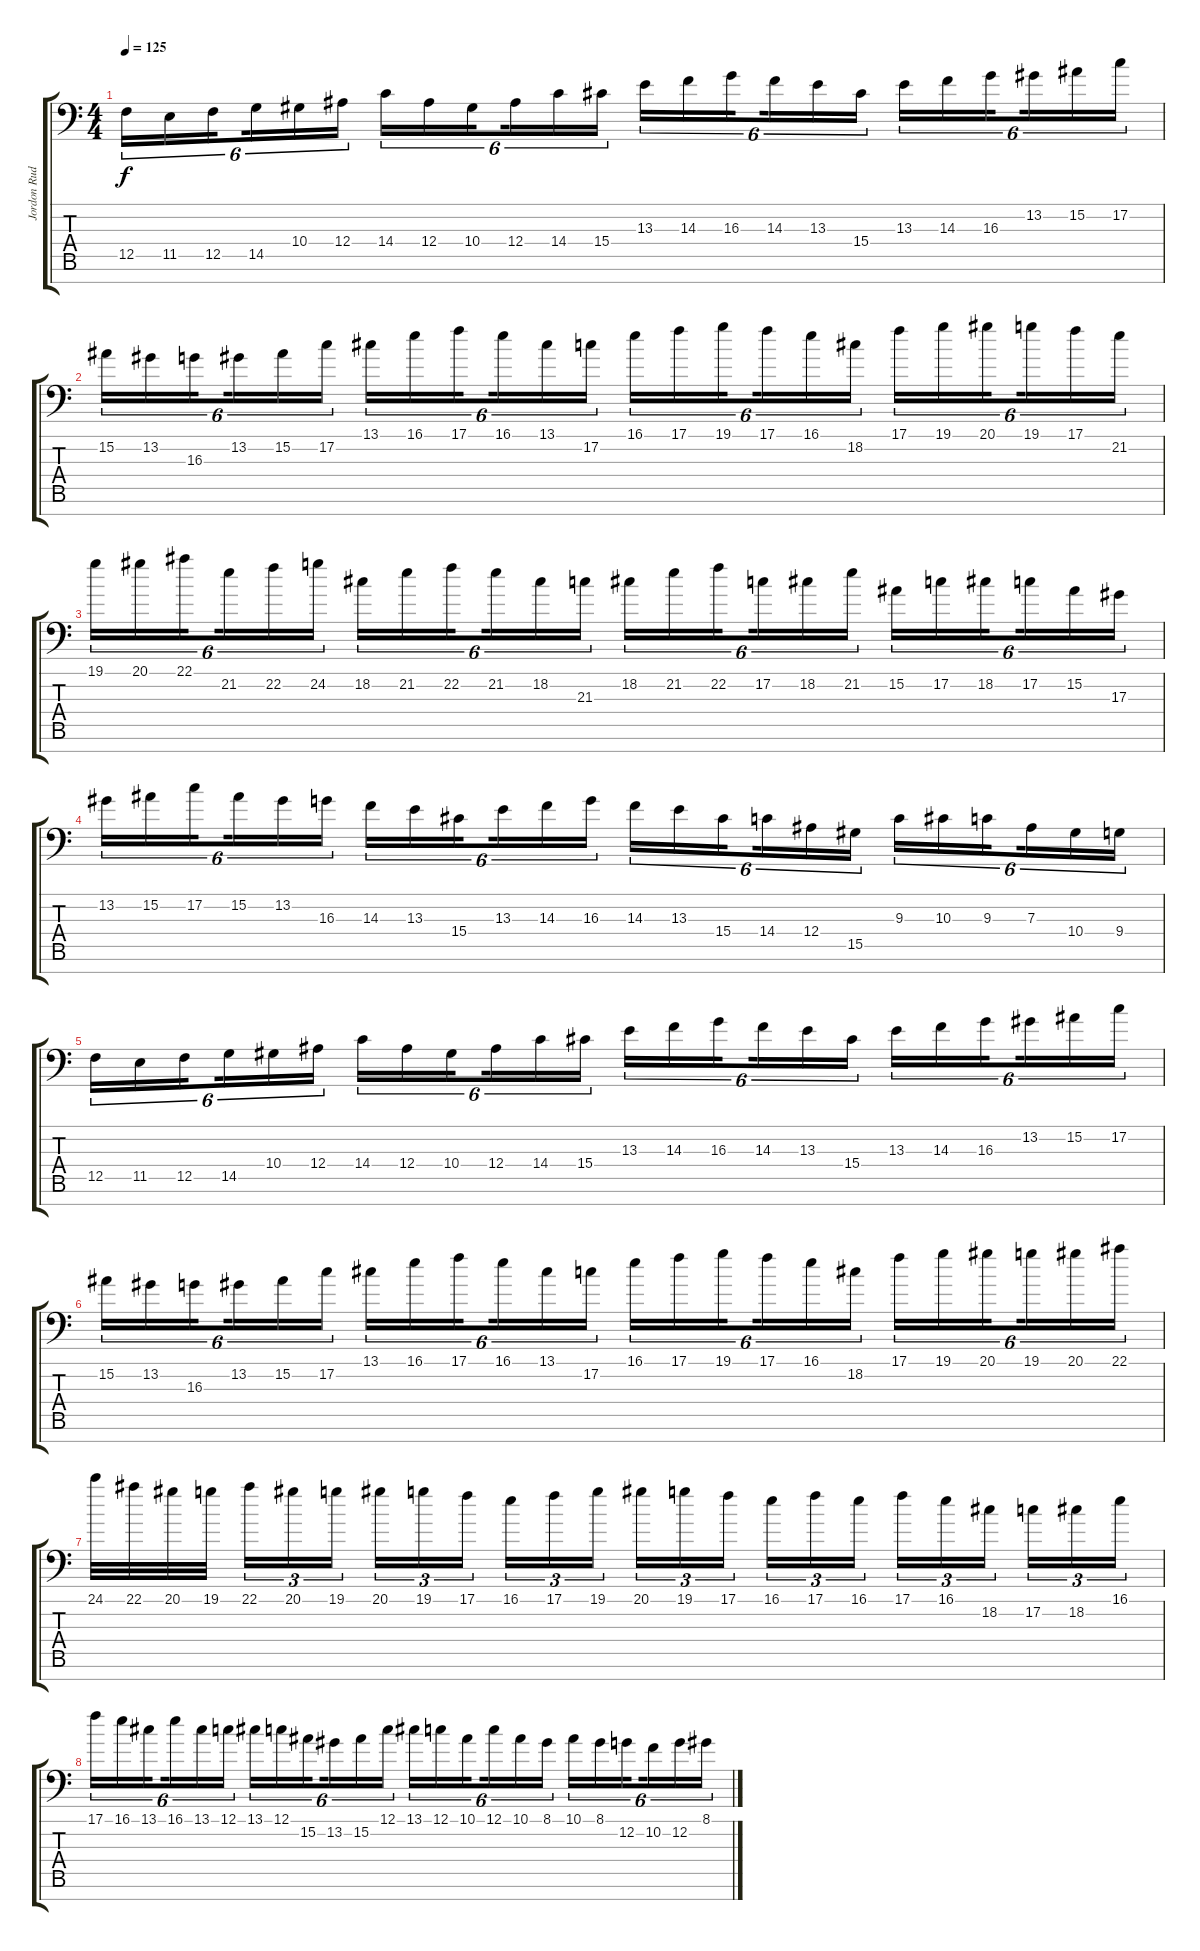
\track ("Jordon Rudess" "Jordon Rud") {instrument synthstrings1}
\staff {score tabs}
\tuning (C4 G3 Eb3 Bb2 F2 C2 G1) {hide}
\ts (4 4)
\tempo 125
\clef f4
\ks c
12.5.16{tu (6 4) dy f} 11.5.16{tu (6 4)} 12.5.16{tu (6 4) beam splitsecondary} 14.5.16{tu (6 4)} 10.4.16{tu (6 4)} 12.4.16{tu (6 4)} 14.4.16{tu (6 4)} 12.4.16{tu (6 4)} 10.4.16{tu (6 4) beam splitsecondary} 12.4.16{tu (6 4)} 14.4.16{tu (6 4)} 15.4.16{tu (6 4)} 13.3.16{tu (6 4)} 14.3.16{tu (6 4)} 16.3.16{tu (6 4) beam splitsecondary} 14.3.16{tu (6 4)} 13.3.16{tu (6 4)} 15.4.16{tu (6 4)} 13.3.16{tu (6 4)} 14.3.16{tu (6 4)} 16.3.16{tu (6 4) beam splitsecondary} 13.2.16{tu (6 4)} 15.2.16{tu (6 4)} 17.2.16{tu (6 4)} |
15.2.16{tu (6 4)} 13.2.16{tu (6 4)} 16.3.16{tu (6 4) beam splitsecondary} 13.2.16{tu (6 4)} 15.2.16{tu (6 4)} 17.2.16{tu (6 4)} 13.1.16{tu (6 4)} 16.1.16{tu (6 4)} 17.1.16{tu (6 4) beam splitsecondary} 16.1.16{tu (6 4)} 13.1.16{tu (6 4)} 17.2.16{tu (6 4)} 16.1.16{tu (6 4)} 17.1.16{tu (6 4)} 19.1.16{tu (6 4) beam splitsecondary} 17.1.16{tu (6 4)} 16.1.16{tu (6 4)} 18.2.16{tu (6 4)} 17.1.16{tu (6 4)} 19.1.16{tu (6 4)} 20.1.16{tu (6 4) beam splitsecondary} 19.1.16{tu (6 4)} 17.1.16{tu (6 4)} 21.2.16{tu (6 4)} |
19.1.16{tu (6 4)} 20.1.16{tu (6 4)} 22.1.16{tu (6 4) beam splitsecondary} 21.2.16{tu (6 4)} 22.2.16{tu (6 4)} 24.2.16{tu (6 4)} 18.2.16{tu (6 4)} 21.2.16{tu (6 4)} 22.2.16{tu (6 4) beam splitsecondary} 21.2.16{tu (6 4)} 18.2.16{tu (6 4)} 21.3.16{tu (6 4)} 18.2.16{tu (6 4)} 21.2.16{tu (6 4)} 22.2.16{tu (6 4) beam splitsecondary} 17.2.16{tu (6 4)} 18.2.16{tu (6 4)} 21.2.16{tu (6 4)} 15.2.16{tu (6 4)} 17.2.16{tu (6 4)} 18.2.16{tu (6 4) beam splitsecondary} 17.2.16{tu (6 4)} 15.2.16{tu (6 4)} 17.3.16{tu (6 4)} |
13.2.16{tu (6 4)} 15.2.16{tu (6 4)} 17.2.16{tu (6 4) beam splitsecondary} 15.2.16{tu (6 4)} 13.2.16{tu (6 4)} 16.3.16{tu (6 4)} 14.3.16{tu (6 4)} 13.3.16{tu (6 4)} 15.4.16{tu (6 4) beam splitsecondary} 13.3.16{tu (6 4)} 14.3.16{tu (6 4)} 16.3.16{tu (6 4)} 14.3.16{tu (6 4)} 13.3.16{tu (6 4)} 15.4.16{tu (6 4) beam splitsecondary} 14.4.16{tu (6 4)} 12.4.16{tu (6 4)} 15.5.16{tu (6 4)} 9.3.16{tu (6 4)} 10.3.16{tu (6 4)} 9.3.16{tu (6 4) beam splitsecondary} 7.3.16{tu (6 4)} 10.4.16{tu (6 4)} 9.4.16{tu (6 4)} |
12.5.16{tu (6 4)} 11.5.16{tu (6 4)} 12.5.16{tu (6 4) beam splitsecondary} 14.5.16{tu (6 4)} 10.4.16{tu (6 4)} 12.4.16{tu (6 4)} 14.4.16{tu (6 4)} 12.4.16{tu (6 4)} 10.4.16{tu (6 4) beam splitsecondary} 12.4.16{tu (6 4)} 14.4.16{tu (6 4)} 15.4.16{tu (6 4)} 13.3.16{tu (6 4)} 14.3.16{tu (6 4)} 16.3.16{tu (6 4) beam splitsecondary} 14.3.16{tu (6 4)} 13.3.16{tu (6 4)} 15.4.16{tu (6 4)} 13.3.16{tu (6 4)} 14.3.16{tu (6 4)} 16.3.16{tu (6 4) beam splitsecondary} 13.2.16{tu (6 4)} 15.2.16{tu (6 4)} 17.2.16{tu (6 4)} |
15.2.16{tu (6 4)} 13.2.16{tu (6 4)} 16.3.16{tu (6 4) beam splitsecondary} 13.2.16{tu (6 4)} 15.2.16{tu (6 4)} 17.2.16{tu (6 4)} 13.1.16{tu (6 4)} 16.1.16{tu (6 4)} 17.1.16{tu (6 4) beam splitsecondary} 16.1.16{tu (6 4)} 13.1.16{tu (6 4)} 17.2.16{tu (6 4)} 16.1.16{tu (6 4)} 17.1.16{tu (6 4)} 19.1.16{tu (6 4) beam splitsecondary} 17.1.16{tu (6 4)} 16.1.16{tu (6 4)} 18.2.16{tu (6 4)} 17.1.16{tu (6 4)} 19.1.16{tu (6 4)} 20.1.16{tu (6 4) beam splitsecondary} 19.1.16{tu (6 4)} 20.1.16{tu (6 4)} 22.1.16{tu (6 4)} |
24.1.32 22.1.32 20.1.32 19.1.32{beam splitsecondary} 22.1.16{tu (3 2)} 20.1.16{tu (3 2)} 19.1.16{tu (3 2)} 20.1.16{tu (3 2)} 19.1.16{tu (3 2)} 17.1.16{tu (3 2) beam splitsecondary} 16.1.16{tu (3 2)} 17.1.16{tu (3 2)} 19.1.16{tu (3 2)} 20.1.16{tu (3 2)} 19.1.16{tu (3 2)} 17.1.16{tu (3 2) beam splitsecondary} 16.1.16{tu (3 2)} 17.1.16{tu (3 2)} 16.1.16{tu (3 2)} 17.1.16{tu (3 2)} 16.1.16{tu (3 2)} 18.2.16{tu (3 2) beam splitsecondary} 17.2.16{tu (3 2)} 18.2.16{tu (3 2)} 16.1.16{tu (3 2)} |
17.1.16{tu (6 4)} 16.1.16{tu (6 4)} 13.1.16{tu (6 4) beam splitsecondary} 16.1.16{tu (6 4)} 13.1.16{tu (6 4)} 12.1.16{tu (6 4)} 13.1.16{tu (6 4)} 12.1.16{tu (6 4)} 15.2.16{tu (6 4) beam splitsecondary} 13.2.16{tu (6 4)} 15.2.16{tu (6 4)} 12.1.16{tu (6 4)} 13.1.16{tu (6 4)} 12.1.16{tu (6 4)} 10.1.16{tu (6 4) beam splitsecondary} 12.1.16{tu (6 4)} 10.1.16{tu (6 4)} 8.1.16{tu (6 4)} 10.1.16{tu (6 4)} 8.1.16{tu (6 4)} 12.2.16{tu (6 4) beam splitsecondary} 10.2.16{tu (6 4)} 12.2.16{tu (6 4)} 8.1.16{tu (6 4)}
